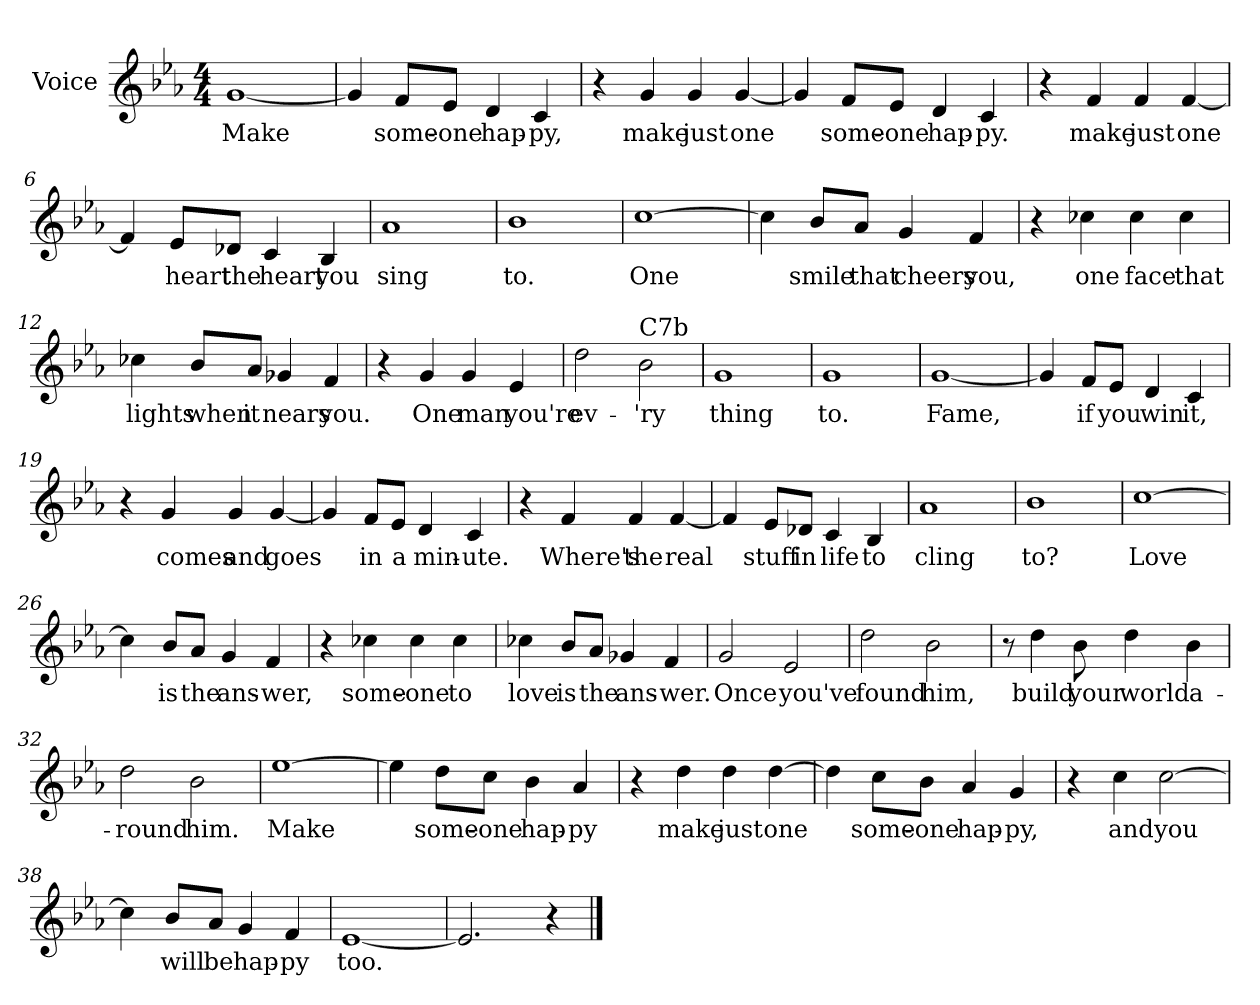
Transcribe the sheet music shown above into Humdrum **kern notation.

**kern	**text
*part1	*part1
*staff1	*staff1
*I"Voice	*
*clefG2	*
*k[b-e-a-]	*
*E-:	*
*M4/4	*
=1	=1
[1g	Make
=2	=2
4g/]	.
8f/L	some-
8e-/J	-one
4d/	hap-
4c/	py,
=3	=3
4r	.
4g/	make
4g/	just
[4g/	one
=4	=4
4g/]	.
8f/L	some-
8e-/J	-one
4d/	hap-
4c/	-py.
=5	=5
4r	.
4f/	make
4f/	just
[4f/	one
!!LO:LB:g=z
=6	=6
4f/]	.
8e-/L	heart
8d-X/J	the
4c/	heart
4B-/	you
=7	=7
1a-	sing
=8	=8
1b-	to.
=9	=9
[1cc	One
=10	=10
4cc\]	.
8b-/L	smile
8a-/J	that
4g/	cheers
4f/	you,
=11	=11
4r	.
4cc-X\	one
4cc-\	face
4cc-\	that
!!LO:LB:g=z
=12	=12
4cc-X\	lights
8b-/L	when
8a-/J	it
4g-X/	nears
4f/	you.
=13	=13
4r	.
4g/	One
4g/	man
4e-/	you're
=14	=14
2dd\	ev-
!LO:TX:a:t=C7b	!
2b-\	-'ry
=15	=15
1g	thing
=16	=16
1g	to.
=17	=17
[1g	Fame,
!!LO:LB:g=z
=18	=18
4g/]	.
8f/L	if
8e-/J	you
4d/	win
4c/	it,
=19	=19
4r	.
4g/	comes
4g/	and
[4g/	goes
=20	=20
4g/]	.
8f/L	in
8e-/J	a
4d/	min-
4c/	-ute.
=21	=21
4r	.
4f/	Where's
4f/	the
[4f/	real
!!LO:LB:g=z
=22	=22
4f/]	.
8e-/L	stuff
8d-X/J	in
4c/	life
4B-/	to
=23	=23
1a-	cling
=24	=24
1b-	to?
=25	=25
[1cc	Love
=26	=26
4cc\]	.
8b-/L	is
8a-/J	the
4g/	ans-
4f/	wer,
=27	=27
4r	.
4cc-X\	some-
4cc-\	-one
4cc-\	to
!!LO:LB:g=z
=28	=28
4cc-X\	love
8b-/L	is
8a-/J	the
4g-X/	ans-
4f/	-wer.
=29	=29
2g/	Once
2e-/	you've
=30	=30
2dd\	found
2b-\	him,
=31	=31
8r	.
4dd\	build
8b-\	your
4dd\	world
4b-\	a-
=32	=32
2dd\	-round
2b-\	him.
!!LO:LB:g=z
=33	=33
[1ee-	Make
=34	=34
4ee-\]	.
8dd\L	some-
8cc\J	-one
4b-\	hap-
4a-/	-py
=35	=35
4r	.
4dd\	make
4dd\	just
[4dd\	one
=36	=36
4dd\]	.
8cc\L	some-
8b-\J	-one
4a-/	hap-
4g/	-py,
=37	=37
4r	.
4cc\	and
[2cc\	you
!!LO:LB:g=z
=38	=38
4cc\]	.
8b-/L	will
8a-/J	be
4g/	hap-
4f/	-py
=39	=39
[1e-	too.
=40	=40
2.e-/]	.
4r	.
==	==
*-	*-
